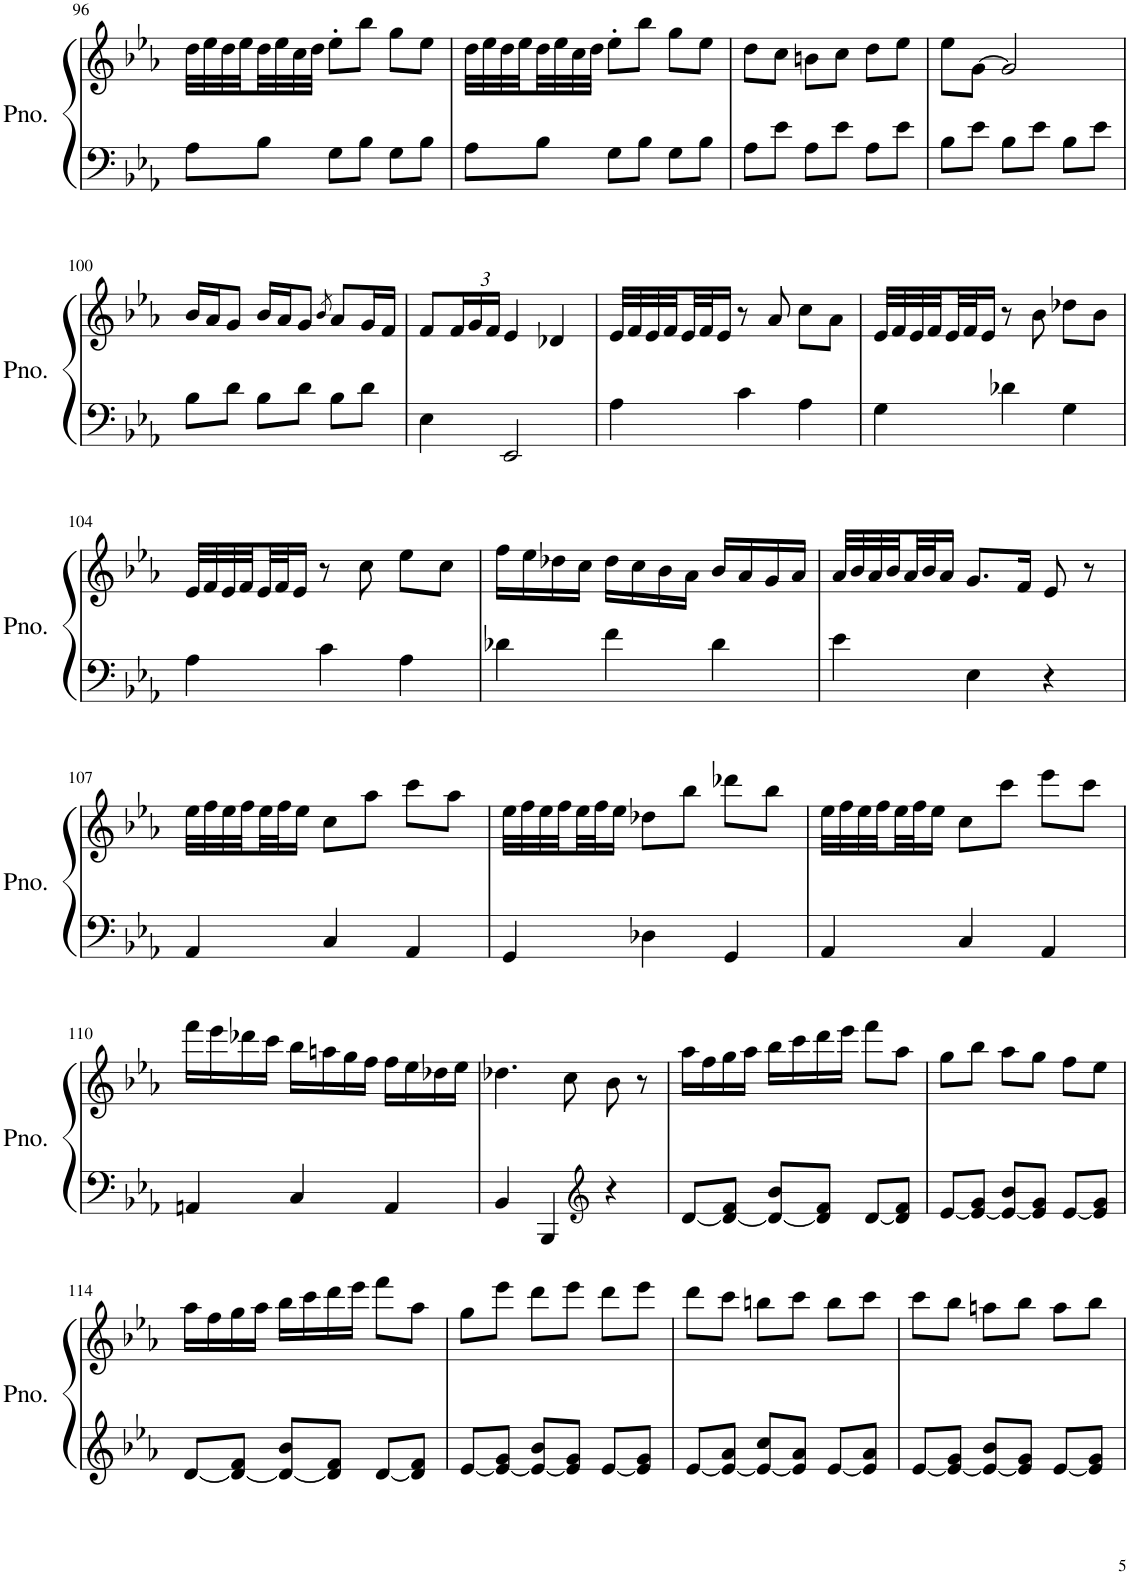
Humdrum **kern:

**kern	**kern
*part1	*part1
*staff2	*staff1
*I"Piano	*
*I'Pno.	*
!!LO:PB:g=z
*clefF4	*clefG2
*k[b-e-a-]	*k[b-e-a-]
*M3/4	*M3/4
=96	=96
8A-\L	32dd\LLL
.	32ee-\
.	32dd\
.	32ee-\
8B-\J	32dd\
.	32ee-\
.	32cc\
.	32dd\JJJ
8G\L	8ee-'\L
8B-\J	8bb-\J
8G\L	8gg\L
8B-\J	8ee-\J
=97	=97
8A-\L	32dd\LLL
.	32ee-\
.	32dd\
.	32ee-\
8B-\J	32dd\
.	32ee-\
.	32cc\
.	32dd\JJJ
8G\L	8ee-'\L
8B-\J	8bb-\J
8G\L	8gg\L
8B-\J	8ee-\J
=98	=98
8A-\L	8dd\L
8e-\J	8cc\J
8A-\L	8bn\L
8e-\J	8cc\J
8A-\L	8dd\L
8e-\J	8ee-\J
=99	=99
8B-\L	8ee-\L
8e-\J	[8g\J
8B-\L	2g/]
8e-\J	.
8B-\L	.
8e-\J	.
!!LO:LB:g=z
=100	=100
8B-\L	16b-/LL
.	16a-/J
8d\J	8g/J
8B-\L	16b-/LL
.	16a-/J
8d\J	8g/J
.	8qb-/
8B-\L	8a-/L
8d\J	16g/L
.	16f/JJ
=101	=101
4E-\	8f/L
*	*Xbrackettup
.	24f/L
.	24g/
.	24f/JJ
2EE-/	4e-/
.	4d-X/
=102	=102
4A-\	32e-/LLL
.	32f/
.	32e-/
.	32f/
.	32e-/
.	32f/J
.	16e-/JJ
4c\	8r
.	8a-/
4A-\	8cc\L
.	8a-\J
=103	=103
4G\	32e-/LLL
.	32f/
.	32e-/
.	32f/
.	32e-/
.	32f/J
.	16e-/JJ
4d-X\	8r
.	8b-\
4G\	8dd-X\L
.	8b-\J
!!LO:LB:g=z
=104	=104
4A-\	32e-/LLL
.	32f/
.	32e-/
.	32f/
.	32e-/
.	32f/J
.	16e-/JJ
4c\	8r
.	8cc\
4A-\	8ee-\L
.	8cc\J
=105	=105
4d-X\	16ff\LL
.	16ee-\
.	16dd-X\
.	16cc\JJ
4f\	16dd-\LL
.	16cc\
.	16b-\
.	16a-\JJ
4d-\	16b-/LL
.	16a-/
.	16g/
.	16a-/JJ
=106	=106
4e-\	32a-/LLL
.	32b-/
.	32a-/
.	32b-/
.	32a-/
.	32b-/J
.	16a-/JJ
4E-\	8.g/L
.	16f/Jk
4r	8e-/
.	8r
!!LO:LB:g=z
=107	=107
4AA-/	32ee-\LLL
.	32ff\
.	32ee-\
.	32ff\
.	32ee-\
.	32ff\J
.	16ee-\JJ
4C/	8cc\L
.	8aa-\J
4AA-/	8ccc\L
.	8aa-\J
=108	=108
4GG/	32ee-\LLL
.	32ff\
.	32ee-\
.	32ff\
.	32ee-\
.	32ff\J
.	16ee-\JJ
4D-X\	8dd-X\L
.	8bb-\J
4GG/	8ddd-X\L
.	8bb-\J
=109	=109
4AA-/	32ee-\LLL
.	32ff\
.	32ee-\
.	32ff\
.	32ee-\
.	32ff\J
.	16ee-\JJ
4C/	8cc\L
.	8ccc\J
4AA-/	8eee-\L
.	8ccc\J
!!LO:LB:g=z
=110	=110
4AAn/	16fff\LL
.	16eee-\
.	16ddd-X\
.	16ccc\JJ
4C/	16bb-\LL
.	16aan\
.	16gg\
.	16ff\JJ
4AA/	16ff\LL
.	16ee-\
.	16dd-X\
.	16ee-\JJ
=111	=111
4BB-/	4.dd-X\
4BBB-/	.
.	8cc\
*clefG2	*
4r	8b-\
.	8r
=112	=112
[8d/L	16aa-\LL
.	16ff\
8d/_ 8f/J	16gg\
.	16aa-\JJ
8d/_ 8b-/L	16bb-\LL
.	16ccc\
8d/] 8f/J	16ddd\
.	16eee-\JJ
[8d/L	8fff\L
8d/] 8f/J	8aa-\J
=113	=113
[8e-/L	8gg\L
8e-/_ 8g/J	8bb-\J
8e-/_ 8b-/L	8aa-\L
8e-/] 8g/J	8gg\J
[8e-/L	8ff\L
8e-/] 8g/J	8ee-\J
!!LO:LB:g=z
=114	=114
[8d/L	16aa-\LL
.	16ff\
8d/_ 8f/J	16gg\
.	16aa-\JJ
8d/_ 8b-/L	16bb-\LL
.	16ccc\
8d/] 8f/J	16ddd\
.	16eee-\JJ
[8d/L	8fff\L
8d/] 8f/J	8aa-\J
=115	=115
[8e-/L	8gg\L
8e-/_ 8g/J	8eee-\J
8e-/_ 8b-/L	8ddd\L
8e-/] 8g/J	8eee-\J
[8e-/L	8ddd\L
8e-/] 8g/J	8eee-\J
=116	=116
[8e-/L	8ddd\L
8e-/_ 8a-/J	8ccc\J
8e-/_ 8cc/L	8bbn\L
8e-/] 8a-/J	8ccc\J
[8e-/L	8bb\L
8e-/] 8a-/J	8ccc\J
=117	=117
[8e-/L	8ccc\L
8e-/_ 8g/J	8bb-\J
8e-/_ 8b-/L	8aan\L
8e-/] 8g/J	8bb-\J
[8e-/L	8aa\L
8e-/] 8g/J	8bb-\J
=	=
*-	*-
